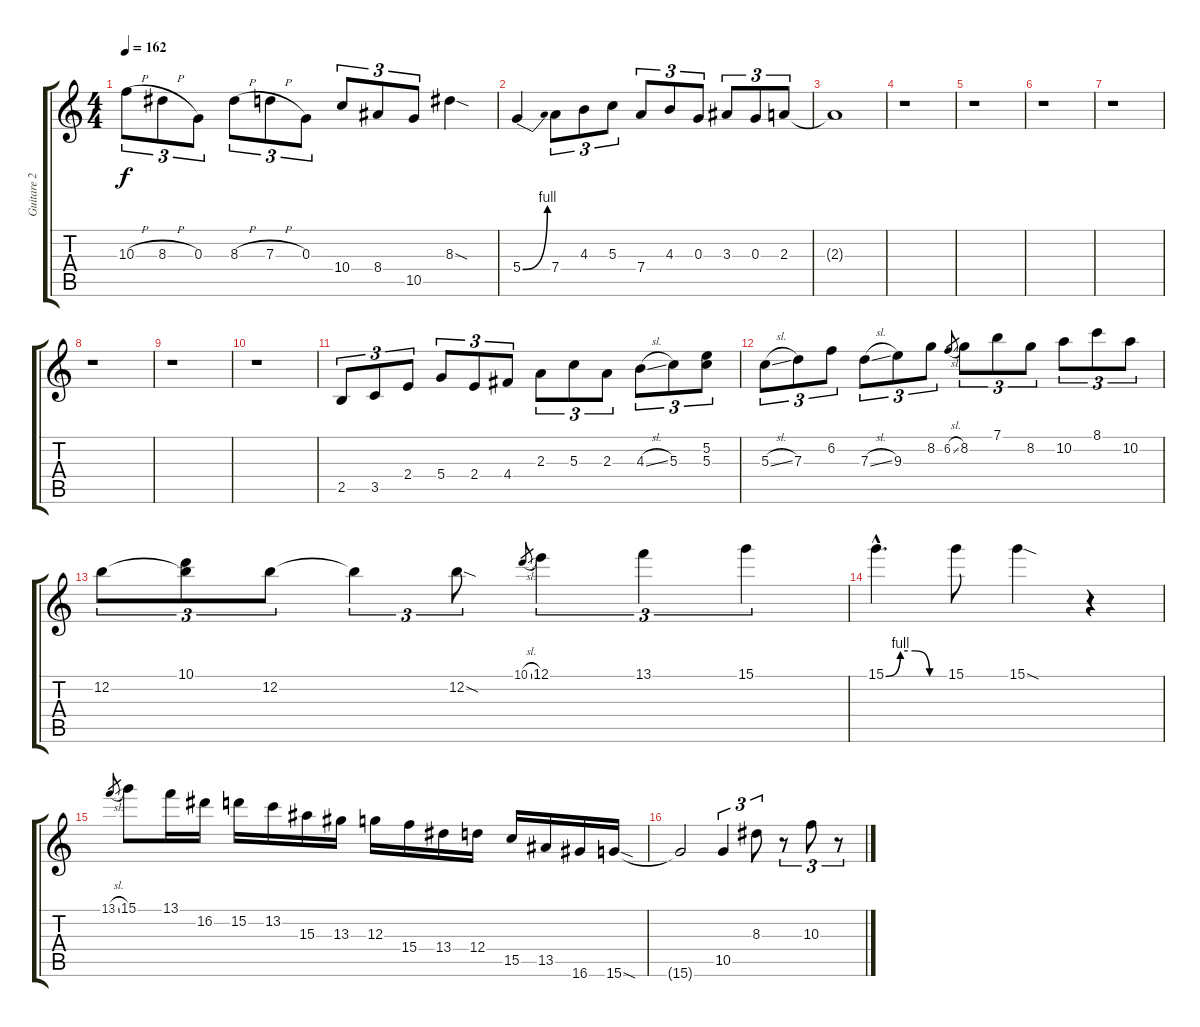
\track ("Guitare 2" "Guitare 2") {instrument distortionguitar}
\staff {score tabs}
\tuning (E4 B3 G3 D3 A2 E2) {hide}
\ts (4 4)
\tempo 162
\clef g2
\ks c
10.3{h}.8{tu (3 2) dy f} 8.3{h}.8{tu (3 2)} 0.3.8{tu (3 2)} 8.3{h}.8{tu (3 2)} 7.3{h}.8{tu (3 2)} 0.3.8{tu (3 2)} 10.4.8{tu (3 2)} 8.4.8{tu (3 2)} 10.5.8{tu (3 2)} 8.3{sod}.4 |
5.4{be (bend 0 0 60 4)}.4 7.4.8{tu (3 2)} 4.3.8{tu (3 2)} 5.3.8{tu (3 2)} 7.4.8{tu (3 2)} 4.3.8{tu (3 2)} 0.3.8{tu (3 2)} 3.3.8{tu (3 2)} 0.3.8{tu (3 2)} 2.3.8{tu (3 2)} |
2.3{t}.1 |
r.1 |
r.1 |
r.1 |
r.1 |
r.1 |
r.1 |
r.1 |
2.5.8{tu (3 2)} 3.5.8{tu (3 2)} 2.4.8{tu (3 2)} 5.4.8{tu (3 2)} 2.4.8{tu (3 2)} 4.4.8{tu (3 2)} 2.3.8{tu (3 2)} 5.3.8{tu (3 2)} 2.3.8{tu (3 2)} 4.3{sl}.8{tu (3 2)} 5.3.8{tu (3 2)} (5.2 5.3).8{tu (3 2)} |
5.3{sl}.8{tu (3 2)} 7.3.8{tu (3 2)} 6.2.8{tu (3 2)} 7.3{sl}.8{tu (3 2)} 9.3.8{tu (3 2)} 8.2.8{tu (3 2)} 6.2{sl}.8{gr} 8.2.8{tu (3 2)} 7.1.8{tu (3 2)} 8.2.8{tu (3 2)} 10.2.8{tu (3 2)} 8.1.8{tu (3 2)} 10.2.8{tu (3 2)} |
12.2.8{tu (3 2)} (10.1 12.2{t}).8{tu (3 2)} 12.2.8{tu (3 2)} 12.2{t}.4{tu (3 2)} 12.2{sod}.8{tu (3 2)} 10.1{sl}.8{gr} 12.1.4{tu (3 2)} 13.1.4{tu (3 2)} 15.1.4{tu (3 2)} |
15.1{be (custom 0 0 15 4 30 4 45 0 60 0) hac}.4{d} 15.1.8 15.1{sod}.4 r.4 |
13.1{sl}.8{gr} 15.1.8 13.1.16 16.2.16 15.2.16 13.2.16 15.3.16 13.3.16 12.3.16 15.4.16 13.4.16 12.4.16 15.5.16 13.5.16 16.6.16 15.6{sod}.16 |
15.6{t}.2 10.5.4{tu (3 2)} 8.3.8{tu (3 2)} r.8{tu (3 2)} 10.3.8{tu (3 2)} r.8{tu (3 2)}
